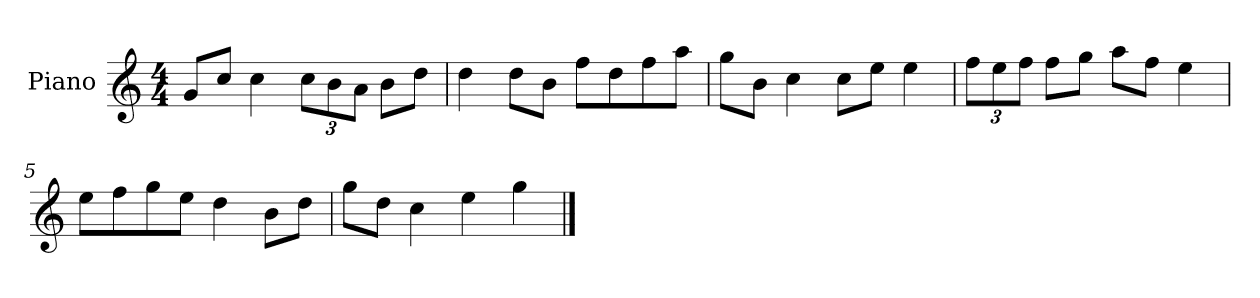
**kern
*part1
*staff1
*I"Piano
*I'P-no
*clefG2
*k[]
*M4/4
*MM90
=1
8g/L
8cc/J
4cc\
*Xbrackettup
12cc\L
12b\
12a\J
8b\L
8dd\J
=2
4dd\
8dd\L
8b\J
8ff\L
8dd\
8ff\
8aa\J
=3
8gg\L
8b\J
4cc\
8cc\L
8ee\J
4ee\
=4
12ff\L
12ee\
12ff\J
8ff\L
8gg\J
8aa\L
8ff\J
4ee\
=5
8ee\L
8ff\
8gg\
8ee\J
4dd\
8b\L
8dd\J
!!LO:LB:g=z
=6
8gg\L
8dd\J
4cc\
4ee\
4gg\
==
*-
